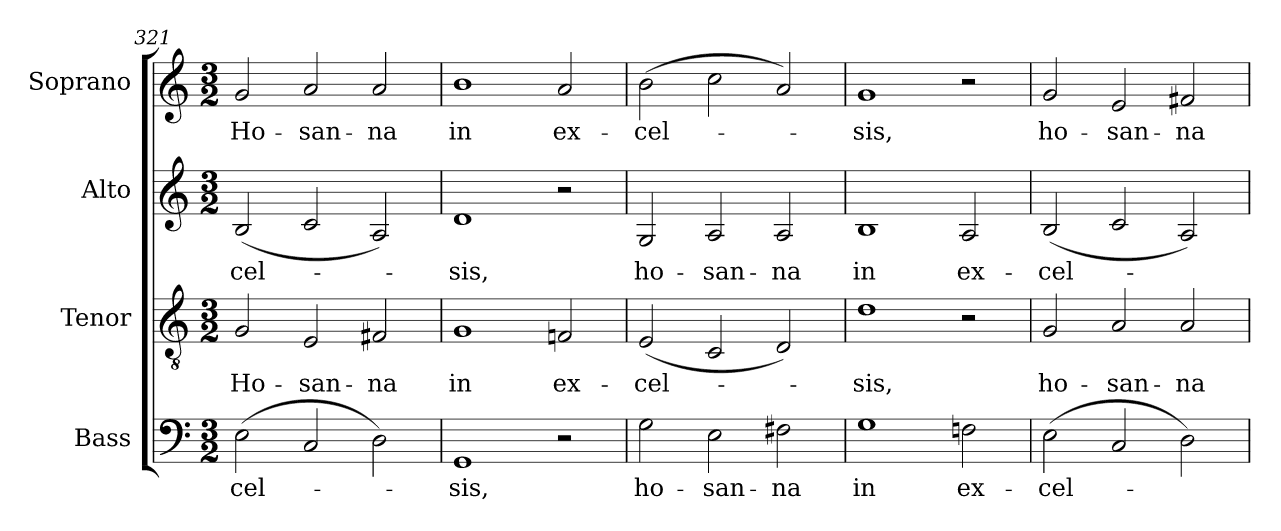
**kern	**text	**kern	**text	**kern	**text	**kern	**text
*part4	*part4	*part3	*part3	*part2	*part2	*part1	*part1
*staff4	*staff4	*staff3	*staff3	*staff2	*staff2	*staff1	*staff1
*I"Bass	*	*I"Tenor	*	*I"Alto	*	*I"Soprano	*
*I'B.	*	*I'T.	*	*I'A.	*	*I'S.	*
*clefF4	*	*clefGv2	*	*clefG2	*	*clefG2	*
*	*	*ITrd7c12	*	*	*	*	*
*k[]	*	*k[]	*	*k[]	*	*k[]	*
*C:	*	*C:	*	*C:	*	*C:	*
*M3/2	*	*M3/2	*	*M3/2	*	*M3/2	*
=321	=321	=321	=321	=321	=321	=321	=321
!	!LO:LY:b:color=#000000	!	!	!	!	!	!
!	!	!	!LO:LY:b:color=#000000	!	!	!	!
!	!	!	!	!	!LO:LY:b:color=#000000	!	!
!	!	!	!	!	!	!	!LO:LY:b:color=#000000
(2Ei\	-cel-	2GGi/	Ho-	(2Bi/	-cel-	2gi/	Ho-
!	!	!	!LO:LY:b:color=#000000	!	!	!	!
!	!	!	!	!	!	!	!LO:LY:b:color=#000000
2Ci/	.	2EEi/	-san-	2ci/	.	2ai/	-san-
!	!	!	!LO:LY:b:color=#000000	!	!	!	!
!	!	!	!	!	!	!	!LO:LY:b:color=#000000
2Di\)	.	2FF#Xi/	-na	2Ai/)	.	2ai/	-na
=322	=322	=322	=322	=322	=322	=322	=322
!	!LO:LY:b:color=#000000	!	!	!	!	!	!
!	!	!	!LO:LY:b:color=#000000	!	!	!	!
!	!	!	!	!	!LO:LY:b:color=#000000	!	!
!	!	!	!	!	!	!	!LO:LY:b:color=#000000
1GGi	-sis,	1GGi	in	1di	-sis,	1bi	in
!	!	!	!LO:LY:b:color=#000000	!	!	!	!
!	!	!	!	!	!	!	!LO:LY:b:color=#000000
2r	.	2FFni/	ex-	2r	.	2ai/	ex-
=323	=323	=323	=323	=323	=323	=323	=323
!	!LO:LY:b:color=#000000	!	!	!	!	!	!
!	!	!	!LO:LY:b:color=#000000	!	!	!	!
!	!	!	!	!	!LO:LY:b:color=#000000	!	!
!	!	!	!	!	!	!	!LO:LY:b:color=#000000
2Gi\	ho-	(2EEi/	-cel-	2Gi/	ho-	(2bi\	-cel-
!	!LO:LY:b:color=#000000	!	!	!	!	!	!
!	!	!	!	!	!LO:LY:b:color=#000000	!	!
2Ei\	-san-	2CCi/	.	2Ai/	-san-	2cci\	.
!	!LO:LY:b:color=#000000	!	!	!	!	!	!
!	!	!	!	!	!LO:LY:b:color=#000000	!	!
2F#Xi\	-na	2DDi/)	.	2Ai/	-na	2ai/)	.
=324	=324	=324	=324	=324	=324	=324	=324
!	!LO:LY:b:color=#000000	!	!	!	!	!	!
!	!	!	!LO:LY:b:color=#000000	!	!	!	!
!	!	!	!	!	!LO:LY:b:color=#000000	!	!
!	!	!	!	!	!	!	!LO:LY:b:color=#000000
1Gi	in	1Di	-sis,	1Bi	in	1gi	-sis,
!	!LO:LY:b:color=#000000	!	!	!	!	!	!
!	!	!	!	!	!LO:LY:b:color=#000000	!	!
2Fni\	ex-	2r	.	2Ai/	ex-	2r	.
=325	=325	=325	=325	=325	=325	=325	=325
!	!LO:LY:b:color=#000000	!	!	!	!	!	!
!	!	!	!LO:LY:b:color=#000000	!	!	!	!
!	!	!	!	!	!LO:LY:b:color=#000000	!	!
!	!	!	!	!	!	!	!LO:LY:b:color=#000000
(2Ei\	-cel-	2GGi/	ho-	(2Bi/	-cel-	2gi/	ho-
!	!	!	!LO:LY:b:color=#000000	!	!	!	!
!	!	!	!	!	!	!	!LO:LY:b:color=#000000
2Ci/	.	2AAi/	-san-	2ci/	.	2ei/	-san-
!	!	!	!LO:LY:b:color=#000000	!	!	!	!
!	!	!	!	!	!	!	!LO:LY:b:color=#000000
2Di\)	.	2AAi/	-na	2Ai/)	.	2f#Xi/	-na
=	=	=	=	=	=	=	=
*-	*-	*-	*-	*-	*-	*-	*-
